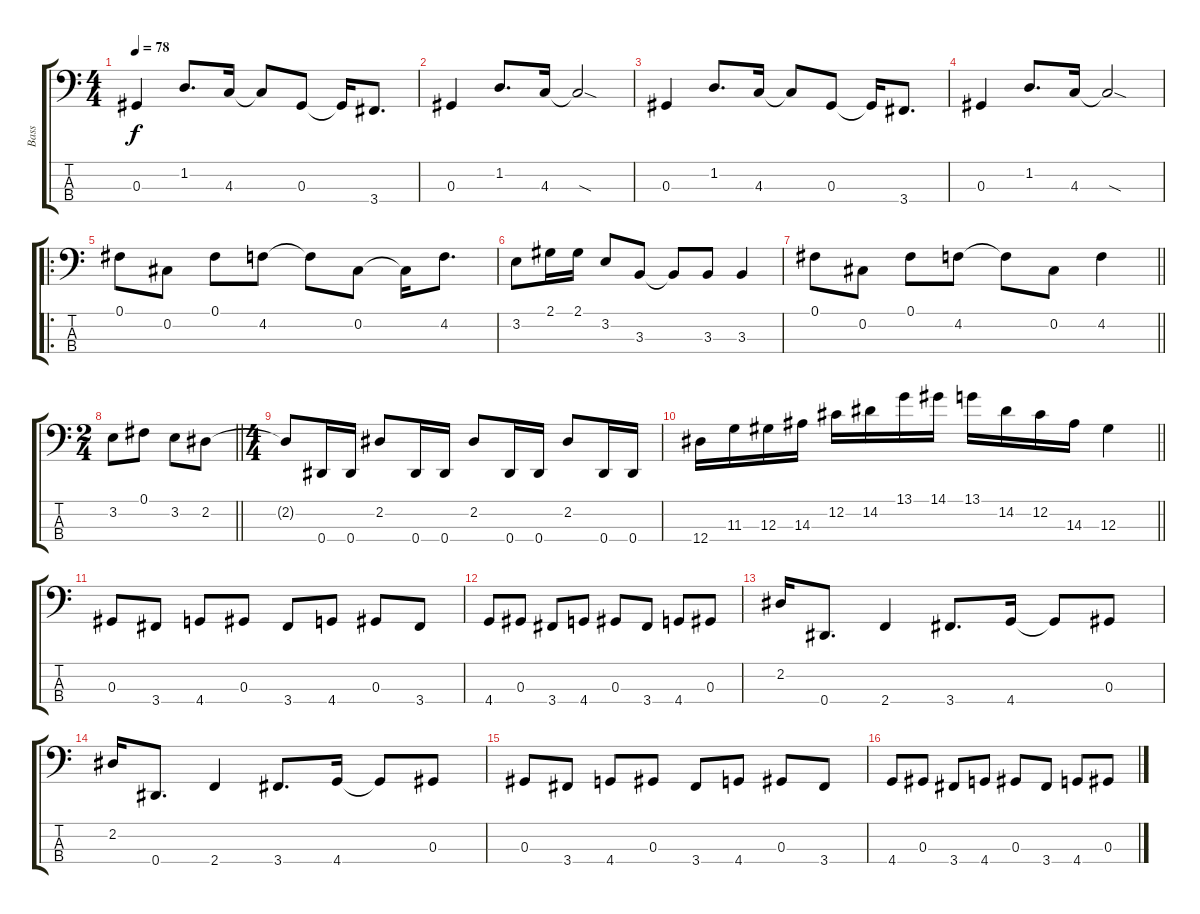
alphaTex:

\track ("Bass" "Bass") {instrument electricbasspick}
\staff {score tabs}
\tuning (Gb2 Db2 Ab1 Eb1) {hide}
\ts (4 4)
\tempo 78
\clef f4
\ks c
0.3.4{dy f} 1.2.8{d} 4.3.16 4.3{t}.8 0.3.8 0.3{t}.16 3.4.8{d} |
0.3.4 1.2.8{d} 4.3.16 4.3{sod t}.2 |
0.3.4 1.2.8{d} 4.3.16 4.3{t}.8 0.3.8 0.3{t}.16 3.4.8{d} |
0.3.4 1.2.8{d} 4.3.16 4.3{sod t}.2 |
\ro
0.1.8 0.2.8 0.1.8 4.2.8 4.2{t}.8 0.2.8 0.2{t}.16 4.2.8{d} |
3.2.8 2.1.16 2.1.16 3.2.8 3.3.8 3.3{t}.8 3.3.8 3.3.4 |
\barLineRight lightlight
0.1.8 0.2.8 0.1.8 4.2.8 4.2{t}.8 0.2.8 4.2.4 |
\ts (2 4)
\barLineRight lightlight
3.2.8 0.1.8 3.2.8 2.2.8 |
\ts (4 4)
2.2{t}.8 0.4.16 0.4.16 2.2.8 0.4.16 0.4.16 2.2.8 0.4.16 0.4.16 2.2.8 0.4.16 0.4.16 |
\barLineRight lightlight
12.4.16 11.3.16 12.3.16 14.3.16 12.2.16 14.2.16 13.1.16 14.1.16 13.1.16 14.2.16 12.2.16 14.3.16 12.3.4 |
\section ("" " ")
0.3.8 3.4.8 4.4.8 0.3.8 3.4.8 4.4.8 0.3.8 3.4.8 |
4.4.8 0.3.8 3.4.8 4.4.8 0.3.8 3.4.8 4.4.8 0.3.8 |
2.2.16 0.4.8{d} 2.4.4 3.4.8{d} 4.4.16 4.4{t}.8 0.3.8 |
2.2.16 0.4.8{d} 2.4.4 3.4.8{d} 4.4.16 4.4{t}.8 0.3.8 |
0.3.8 3.4.8 4.4.8 0.3.8 3.4.8 4.4.8 0.3.8 3.4.8 |
4.4.8 0.3.8 3.4.8 4.4.8 0.3.8 3.4.8 4.4.8 0.3.8
